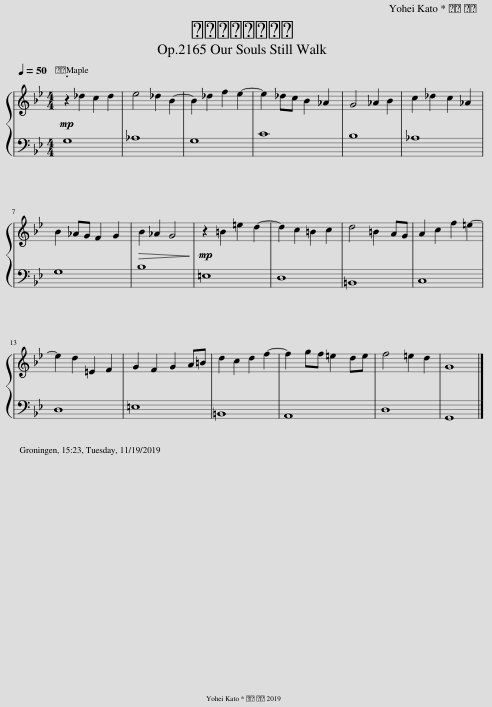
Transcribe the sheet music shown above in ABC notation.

X:1
%%score { 1 | 2 }
L:1/8
Q:1/4=50
M:4/4
I:linebreak $
K:Bb
V:1 treble
V:2 bass
V:1
!mp! z2 _d2 c2 d2 | e4 _d2 B2- | B2 _d2 f2 e2- | e2 _dc B2 _A2 | G4 _A2 B2 | %5
 c2 _d2 c2 _A2 |$ B2 _AG F2 G2 |!>(! B2 _A2 G4!>)! |!mp! z2 =B2 =e2 d2- | d2 c2 =B2 c2 | %10
 d4 =B2 AG | A2 c2 f2 =e2- |$ e2 d2 =E2 F2 | G2 F2 G2 A=B | d2 c2 d2 f2- | %15
 f2 gf =e2 de | f4 =e2 d2 | G8 |] %18
V:2
 G,8 | _A,8 | G,8 | C8 | B,8 | %5
 _A,8 |$ G,8 | B,8 | =E,8 | D,8 | %10
 =B,,8 | C,8 |$ D,8 | =E,8 | =B,,8 | %15
 A,,8 | D,8 | G,,8 |] %18
